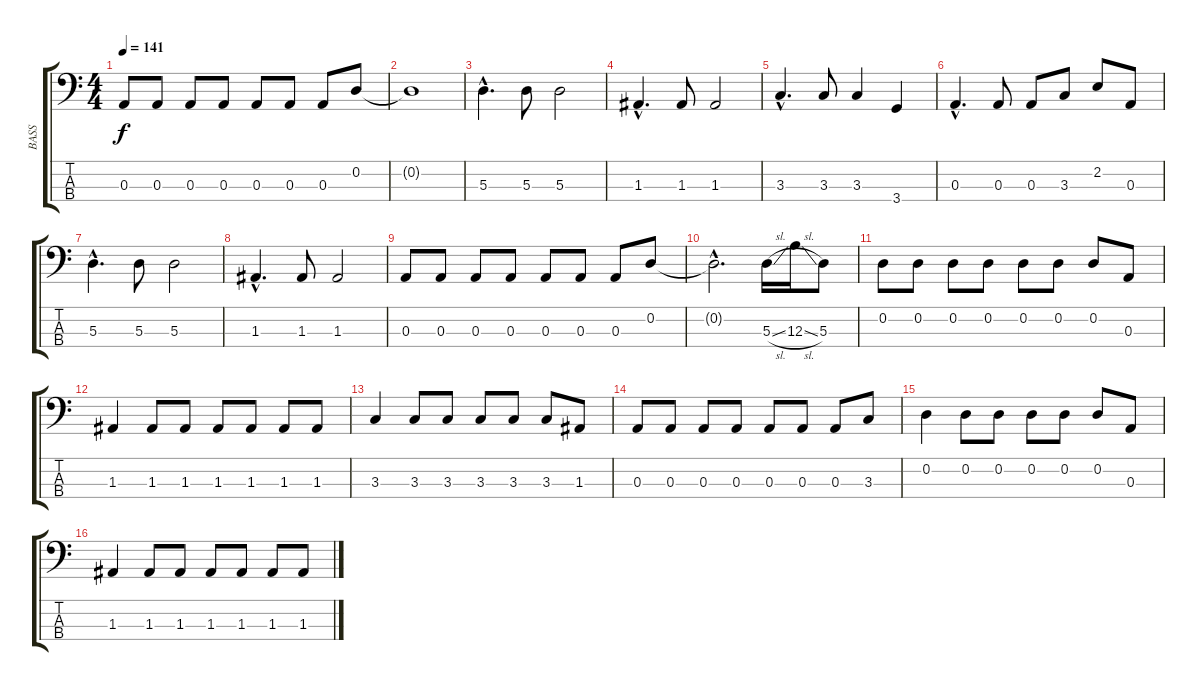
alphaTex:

\track ("BASS" "BASS") {instrument electricbassfinger}
\staff {score tabs}
\tuning (G2 D2 A1 E1) {hide}
\ts (4 4)
\tempo 141
\clef f4
\ks c
0.3.8{dy f} 0.3.8 0.3.8 0.3.8 0.3.8 0.3.8 0.3.8 0.2.8 |
0.2{t}.1 |
5.3{hac}.4{d} 5.3.8 5.3.2 |
1.3{hac}.4{d} 1.3.8 1.3.2 |
3.3{hac}.4{d} 3.3.8 3.3.4 3.4.4 |
0.3{hac}.4{d} 0.3.8 0.3.8 3.3.8 2.2.8 0.3.8 |
5.3{hac}.4{d} 5.3.8 5.3.2 |
1.3{hac}.4{d} 1.3.8 1.3.2 |
0.3.8 0.3.8 0.3.8 0.3.8 0.3.8 0.3.8 0.3.8 0.2.8 |
0.2{hac t}.2{d} 5.3{sl}.16 12.3{sl}.16 5.3.8 |
0.2.8 0.2.8 0.2.8 0.2.8 0.2.8 0.2.8 0.2.8 0.3.8 |
1.3.4 1.3.8 1.3.8 1.3.8 1.3.8 1.3.8 1.3.8 |
3.3.4 3.3.8 3.3.8 3.3.8 3.3.8 3.3.8 1.3.8 |
0.3.8 0.3.8 0.3.8 0.3.8 0.3.8 0.3.8 0.3.8 3.3.8 |
0.2.4 0.2.8 0.2.8 0.2.8 0.2.8 0.2.8 0.3.8 |
1.3.4 1.3.8 1.3.8 1.3.8 1.3.8 1.3.8 1.3.8
